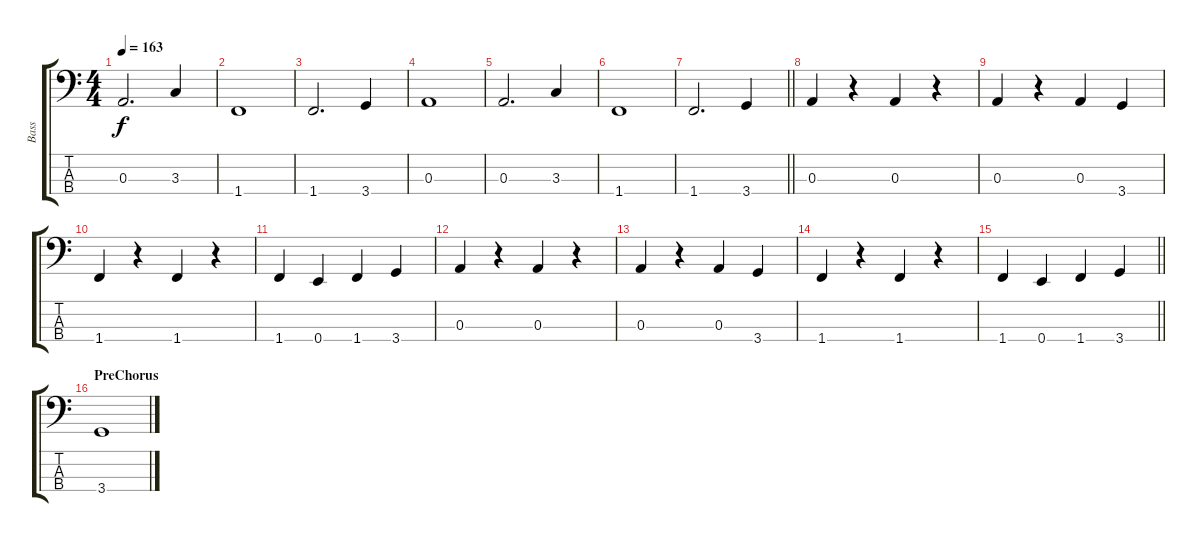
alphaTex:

\track ("Bass" "Bass") {instrument electricbassfinger}
\staff {score tabs}
\tuning (G2 D2 A1 E1) {hide}
\ts (4 4)
\tempo 163
\clef f4
\ks c
0.3.2{d dy f} 3.3.4 |
1.4.1 |
1.4.2{d} 3.4.4 |
0.3.1 |
0.3.2{d} 3.3.4 |
1.4.1 |
\barLineRight lightlight
1.4.2{d} 3.4.4 |
0.3.4 r.4 0.3.4 r.4 |
0.3.4 r.4 0.3.4 3.4.4 |
1.4.4 r.4 1.4.4 r.4 |
1.4.4 0.4.4 1.4.4 3.4.4 |
0.3.4 r.4 0.3.4 r.4 |
0.3.4 r.4 0.3.4 3.4.4 |
1.4.4 r.4 1.4.4 r.4 |
\barLineRight lightlight
1.4.4 0.4.4 1.4.4 3.4.4 |
\section ("" "PreChorus")
3.4.1
